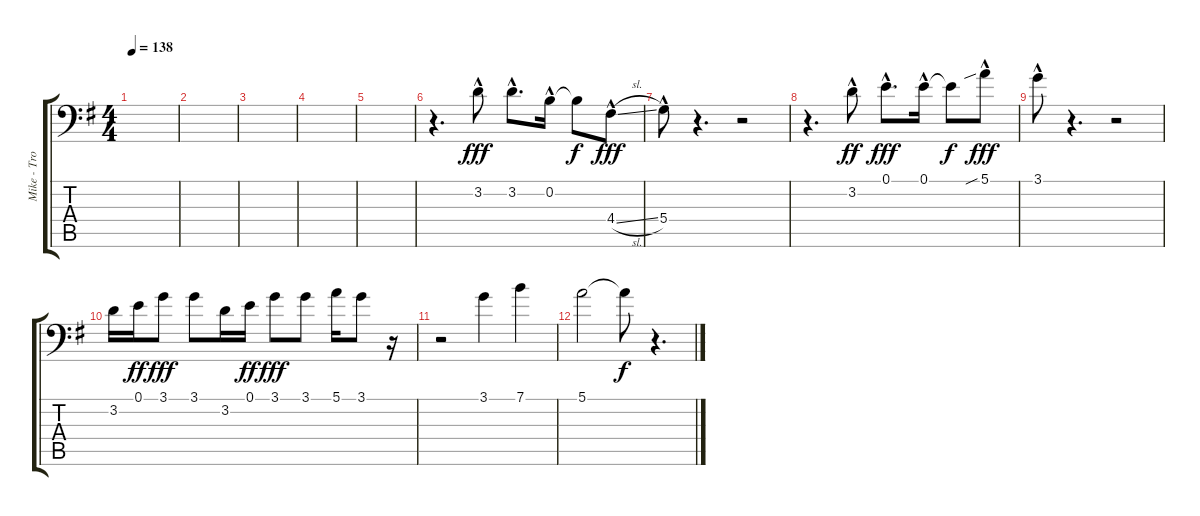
\track ("Mike - Trombone" "Mike - Tro") {instrument trombone}
\staff {score tabs}
\tuning (E4 B3 G3 D3 A2 A1) {hide}
\ts (4 4)
\tempo 138
\clef f4
\ks g
|
|
|
|
|
r.4{d} 3.2{hac}.8{dy fff} 3.2{hac}.8{d} 0.2{hac}.16 0.2{t}.8{dy f} 4.4{sl hac}.8{dy fff} |
5.4{hac}.8 r.4{d} r.2 |
r.4{d} 3.2{hac}.8{dy ff} 0.1{hac}.8{d dy fff} 0.1{hac}.16 0.1{t}.8{dy f} 5.1{sib hac}.8{dy fff} |
3.1{hac}.8 r.4{d} r.2 |
3.2.16 0.1.16{dy ff} 3.1.8{dy fff} 3.1.8 3.2.16 0.1.16{dy ff} 3.1.8{dy fff} 3.1.8 5.1.16 3.1.8 r.16 |
r.2 3.1.4 7.1.4 |
5.1.2 5.1{t}.8{dy f} r.4{d}
